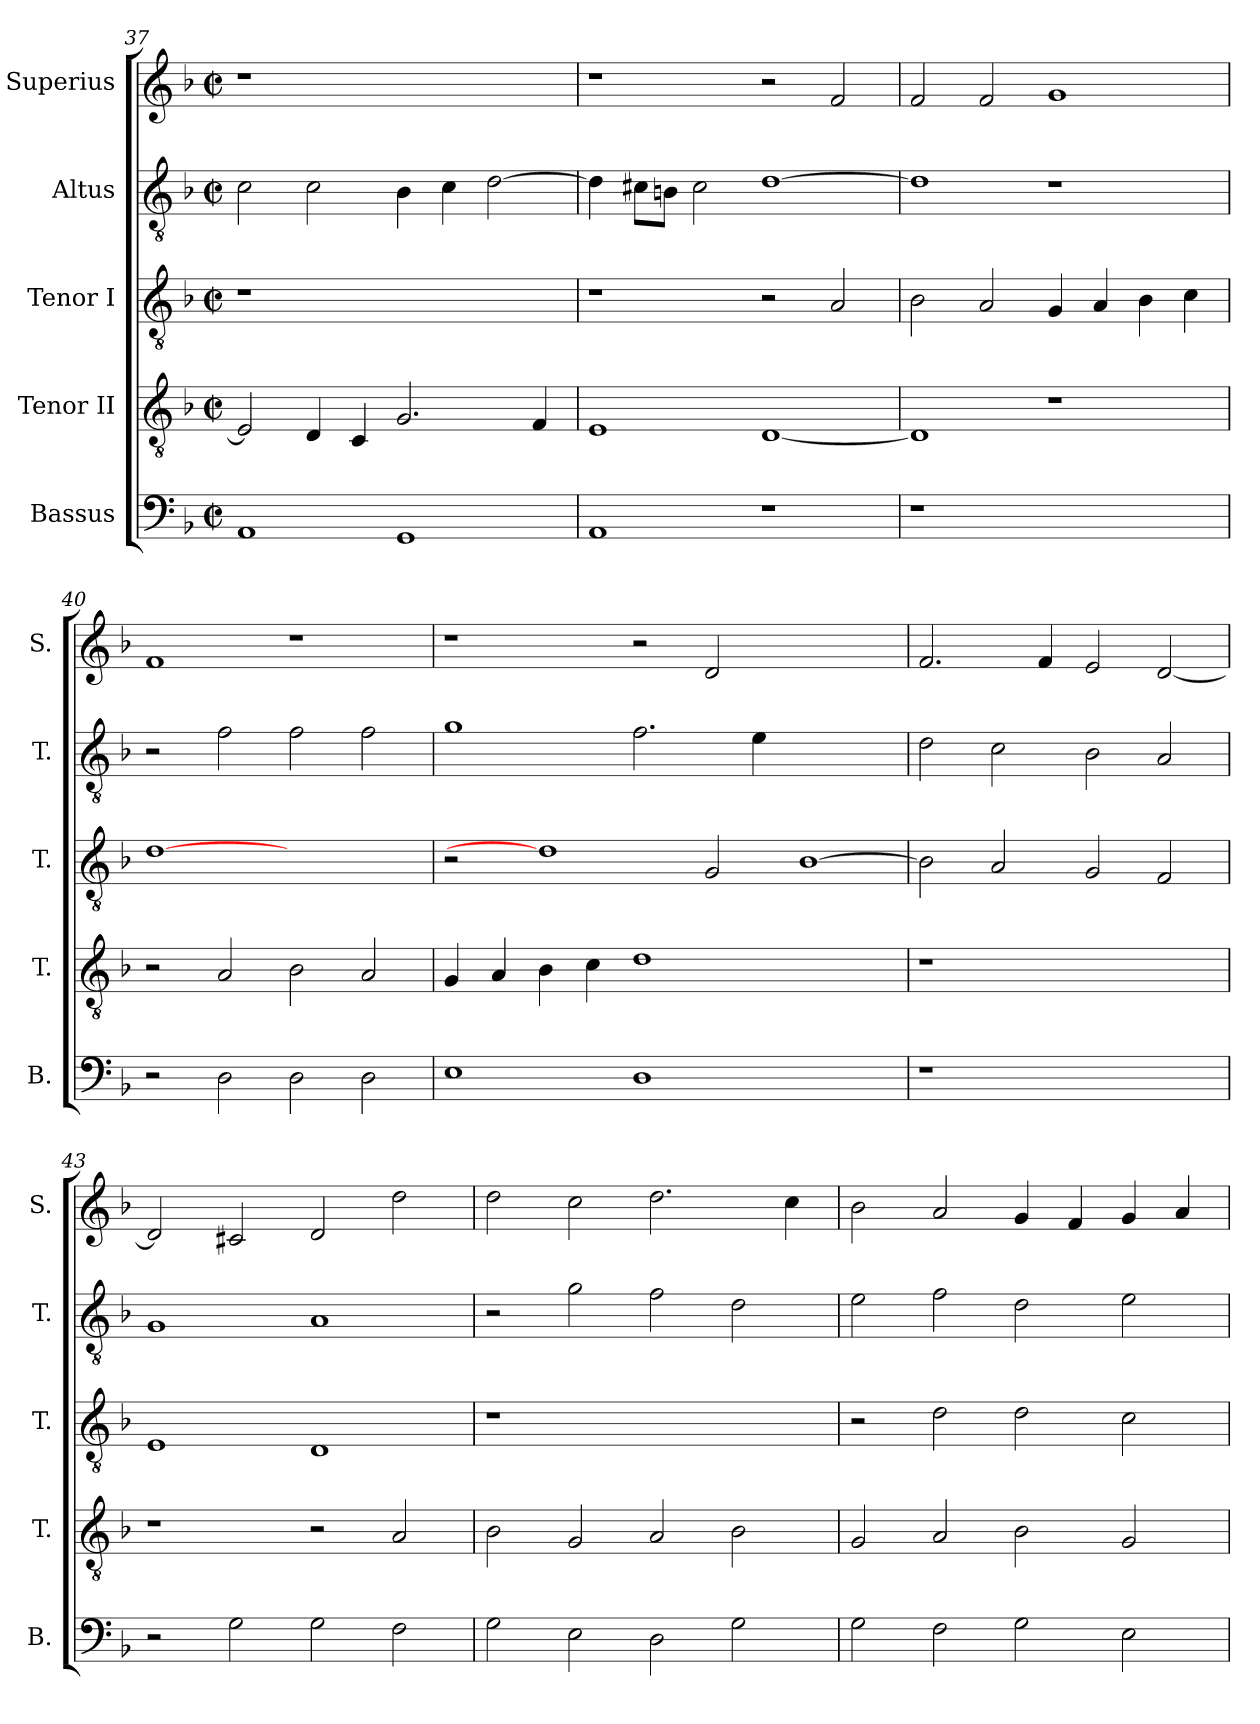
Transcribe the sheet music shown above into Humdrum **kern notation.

**kern	**kern	**kern	**kern	**kern
*part5	*part4	*part3	*part2	*part1
*staff5	*staff4	*staff3	*staff2	*staff1
*I"Bassus	*I"Tenor II	*I"Tenor I	*I"Altus	*I"Superius
*I'B.	*I'T.	*I'T.	*I'T.	*I'S.
*clefF4	*clefGv2	*clefGv2	*clefGv2	*clefG2
*	*ITrd7c12	*ITrd7c12	*ITrd7c12	*
*k[b-]	*k[b-]	*k[b-]	*k[b-]	*k[b-]
*F:	*F:	*F:	*F:	*F:
*M2/2	*M2/2	*M2/2	*M2/2	*M2/2
*met(c|)	*met(c|)	*met(c|)	*met(c|)	*met(c|)
=37	=37	=37	=37	=37
!	!	!LO:N:vis=1	!	!LO:N:vis=1
1AAi	2EEi/]	1r	2Ci\	1r
.	4DDi/	.	2Ci\	.
.	4CCi/	.	.	.
1GGi	2.GGi/	1ryy	4BB-i\	1ryy
.	.	.	4Ci\	.
.	.	.	[>2Di\	.
.	4FFi/	.	.	.
!!LO:PB:g=z
=38	=38	=38	=38	=38
1AAi	1EEi	1r	4Di\]	1r
.	.	.	8C#Xi\L	.
.	.	.	8BBni\J	.
.	.	.	2C#i\	.
1r	[<1DDi	2r	[>1Di	2r
.	.	2AAi/	.	2fi/
=39	=39	=39	=39	=39
!LO:N:vis=1	!	!	!	!
1r	1DDi]	2BB-i\	1Di]	2fi/
.	.	2AAi/	.	2fi/
1ryy	1r	4GGi/	1r	1gi
.	.	4AAi/	.	.
.	.	4BB-i\	.	.
.	.	4Ci\	.	.
=40	=40	=40	=40	=40
2r	2r	[1Di	2r	1fi
2Di\	2AAi/	.	2Fi\	.
2Di\	2BB-i\	1ryy	2Fi\	1r
2Di\	2AAi/	.	2Fi\	.
=41	=41	=41	=41	=41
1Ei	4GGi/	2r	1Gi	1r
.	4AAi/	.	.	.
.	4BB-i\	1Di]	.	.
.	4Ci\	.	.	.
1Di	1Di	.	2.Fi\	2r
.	.	2GGi/	.	2di/
.	.	.	4Ei\	.
1ryy	1ryy	[>1BB-i	1ryy	1ryy
!!LO:LB:g=z
=42	=42	=42	=42	=42
!LO:N:vis=1	!LO:N:vis=1	!	!	!
1r	1r	2BB-i\]	2Di\	2.fi/
.	.	2AAi/	2Ci\	.
.	.	.	.	4fi/
1ryy	1ryy	2GGi/	2BB-i\	2ei/
.	.	2FFi/	2AAi/	[<2di/
=43	=43	=43	=43	=43
2r	1r	1EEi	1GGi	2di/]
2Gi\	.	.	.	2c#Xi/
2Gi\	2r	1DDi	1AAi	2di/
2Fi\	2AAi/	.	.	2ddi\
=44	=44	=44	=44	=44
!	!	!LO:N:vis=1	!	!
2Gi\	2BB-i\	1r	2r	2ddi\
2Ei\	2GGi/	.	2Gi\	2cci\
2Di\	2AAi/	1ryy	2Fi\	2.ddi\
2Gi\	2BB-i\	.	2Di\	.
.	.	.	.	4cci\
=45	=45	=45	=45	=45
2Gi\	2GGi/	2r	2Ei\	2b-i\
2Fi\	2AAi/	2Di\	2Fi\	2ai/
2Gi\	2BB-i\	2Di\	2Di\	4gi/
.	.	.	.	4fi/
2Ei\	2GGi/	2Ci\	2Ei\	4gi/
.	.	.	.	4ai/
=	=	=	=	=
*-	*-	*-	*-	*-
